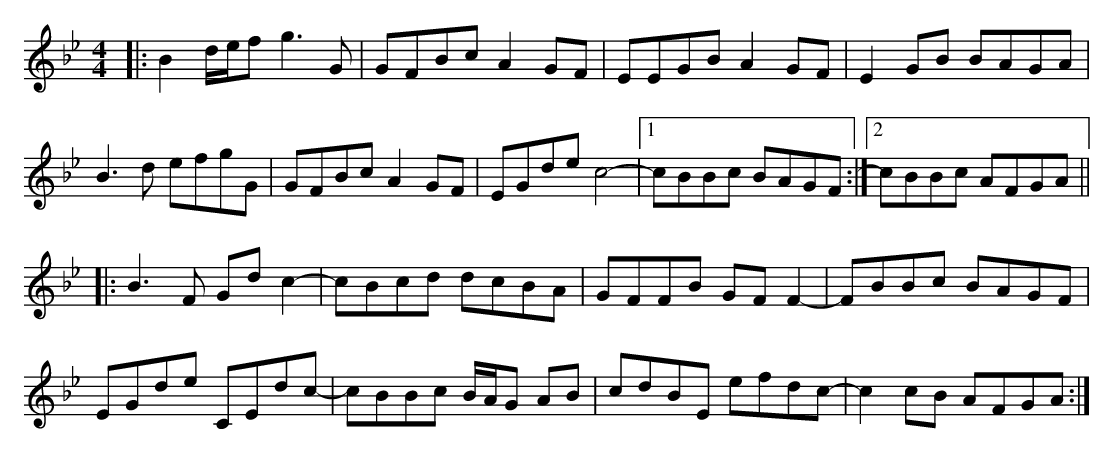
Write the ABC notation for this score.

X:1
M:4/4
K:Cdor
|:B2 d/e/f g3 G|GFBc A2 GF|EEGB A2 GF|E2 GB BAGA|
B3 d efgG|GFBc A2 GF|EGde c4-|1 cBBc BAGF:|2 cBBc AFGA||
|:B3 F Gd c2-|cBcd dcBA|GFFB GF F2-|FBBc BAGF|
EGde CEdc-|cBBc B/A/G AB|cdBE efdc-|c2 cB AFGA:|
